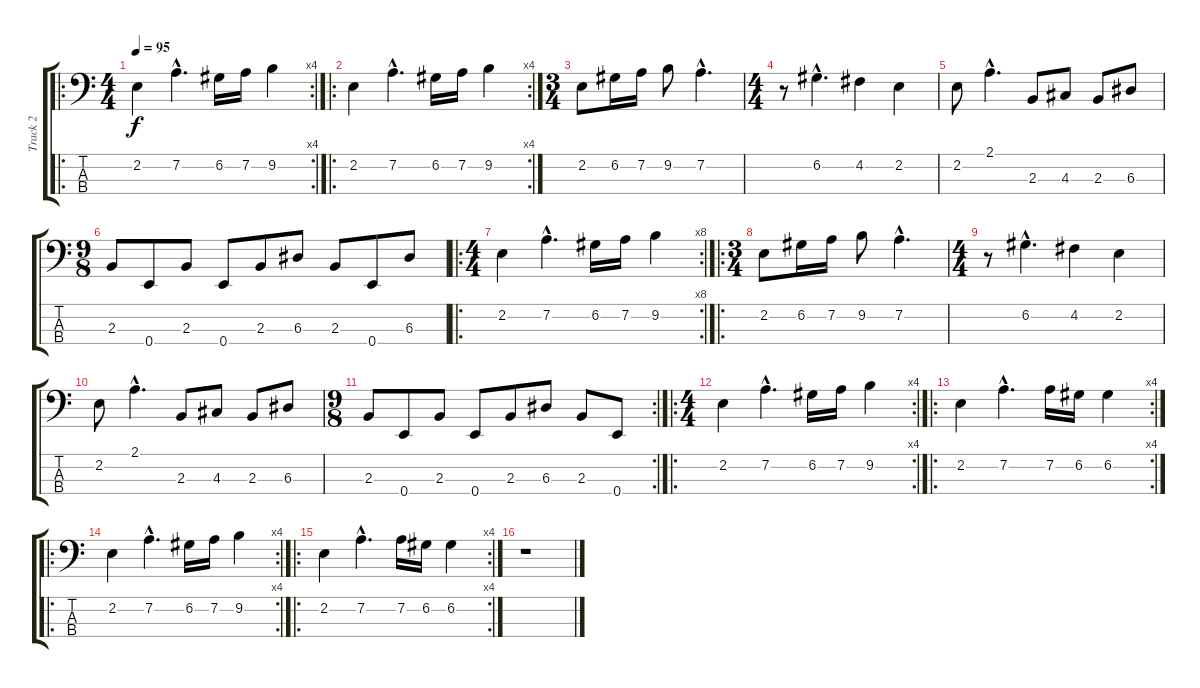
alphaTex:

\track ("Track 2" "Track 2") {instrument electricbassfinger}
\staff {score tabs}
\tuning (G2 D2 A1 E1) {hide}
\ro
\rc 4
\ts (4 4)
\tempo 95
\clef f4
\ks c
2.2.4{dy f instrument electricbassfinger} 7.2{hac}.4{d} 6.2.16 7.2.16 9.2.4 |
\ro
\rc 4
2.2.4 7.2{hac}.4{d} 6.2.16 7.2.16 9.2.4 |
\ts (3 4)
2.2.8 6.2.16 7.2.16 9.2.8 7.2{hac}.4{d} |
\ts (4 4)
r.8 6.2{hac}.4{d} 4.2.4 2.2.4 |
2.2.8 2.1{hac}.4{d} 2.3.8 4.3.8 2.3.8 6.3.8 |
\ts (9 8)
2.3.8 0.4.8 2.3.8 0.4.8 2.3.8 6.3.8 2.3.8 0.4.8 6.3.8 |
\ro
\rc 8
\ts (4 4)
2.2.4 7.2{hac}.4{d} 6.2.16 7.2.16 9.2.4 |
\ro
\ts (3 4)
2.2.8 6.2.16 7.2.16 9.2.8 7.2{hac}.4{d} |
\ts (4 4)
r.8 6.2{hac}.4{d} 4.2.4 2.2.4 |
2.2.8 2.1{hac}.4{d} 2.3.8 4.3.8 2.3.8 6.3.8 |
\rc 2
\ts (9 8)
2.3.8 0.4.8 2.3.8 0.4.8 2.3.8 6.3.8 2.3.8 0.4.8 |
\ro
\rc 4
\ts (4 4)
2.2.4 7.2{hac}.4{d} 6.2.16 7.2.16 9.2.4 |
\ro
\rc 4
2.2.4 7.2{hac}.4{d} 7.2.16 6.2.16 6.2.4 |
\ro
\rc 4
2.2.4 7.2{hac}.4{d} 6.2.16 7.2.16 9.2.4 |
\ro
\rc 4
2.2.4 7.2{hac}.4{d} 7.2.16 6.2.16 6.2.4 |
r.1
